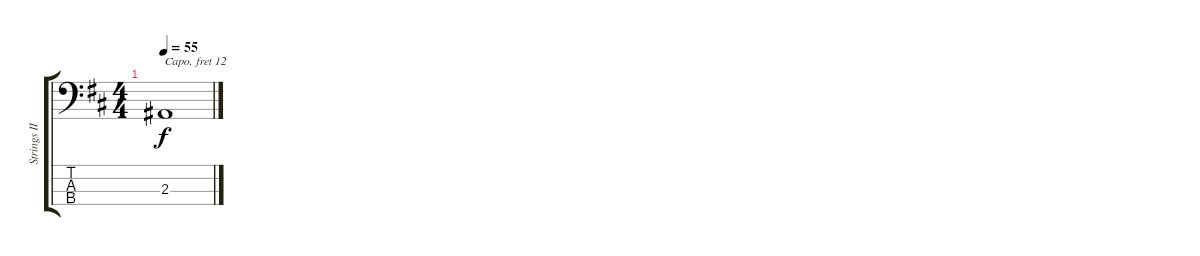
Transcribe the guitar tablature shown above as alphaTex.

\track ("Strings III" "Strings II") {instrument stringensemble1}
\staff {score tabs}
\capo 12
\tuning (Gb2 Db2 Ab1 Eb1) {hide}
\ts (4 4)
\tempo 55
\clef f4
\ks d
2.3{t}.1{dy f}
